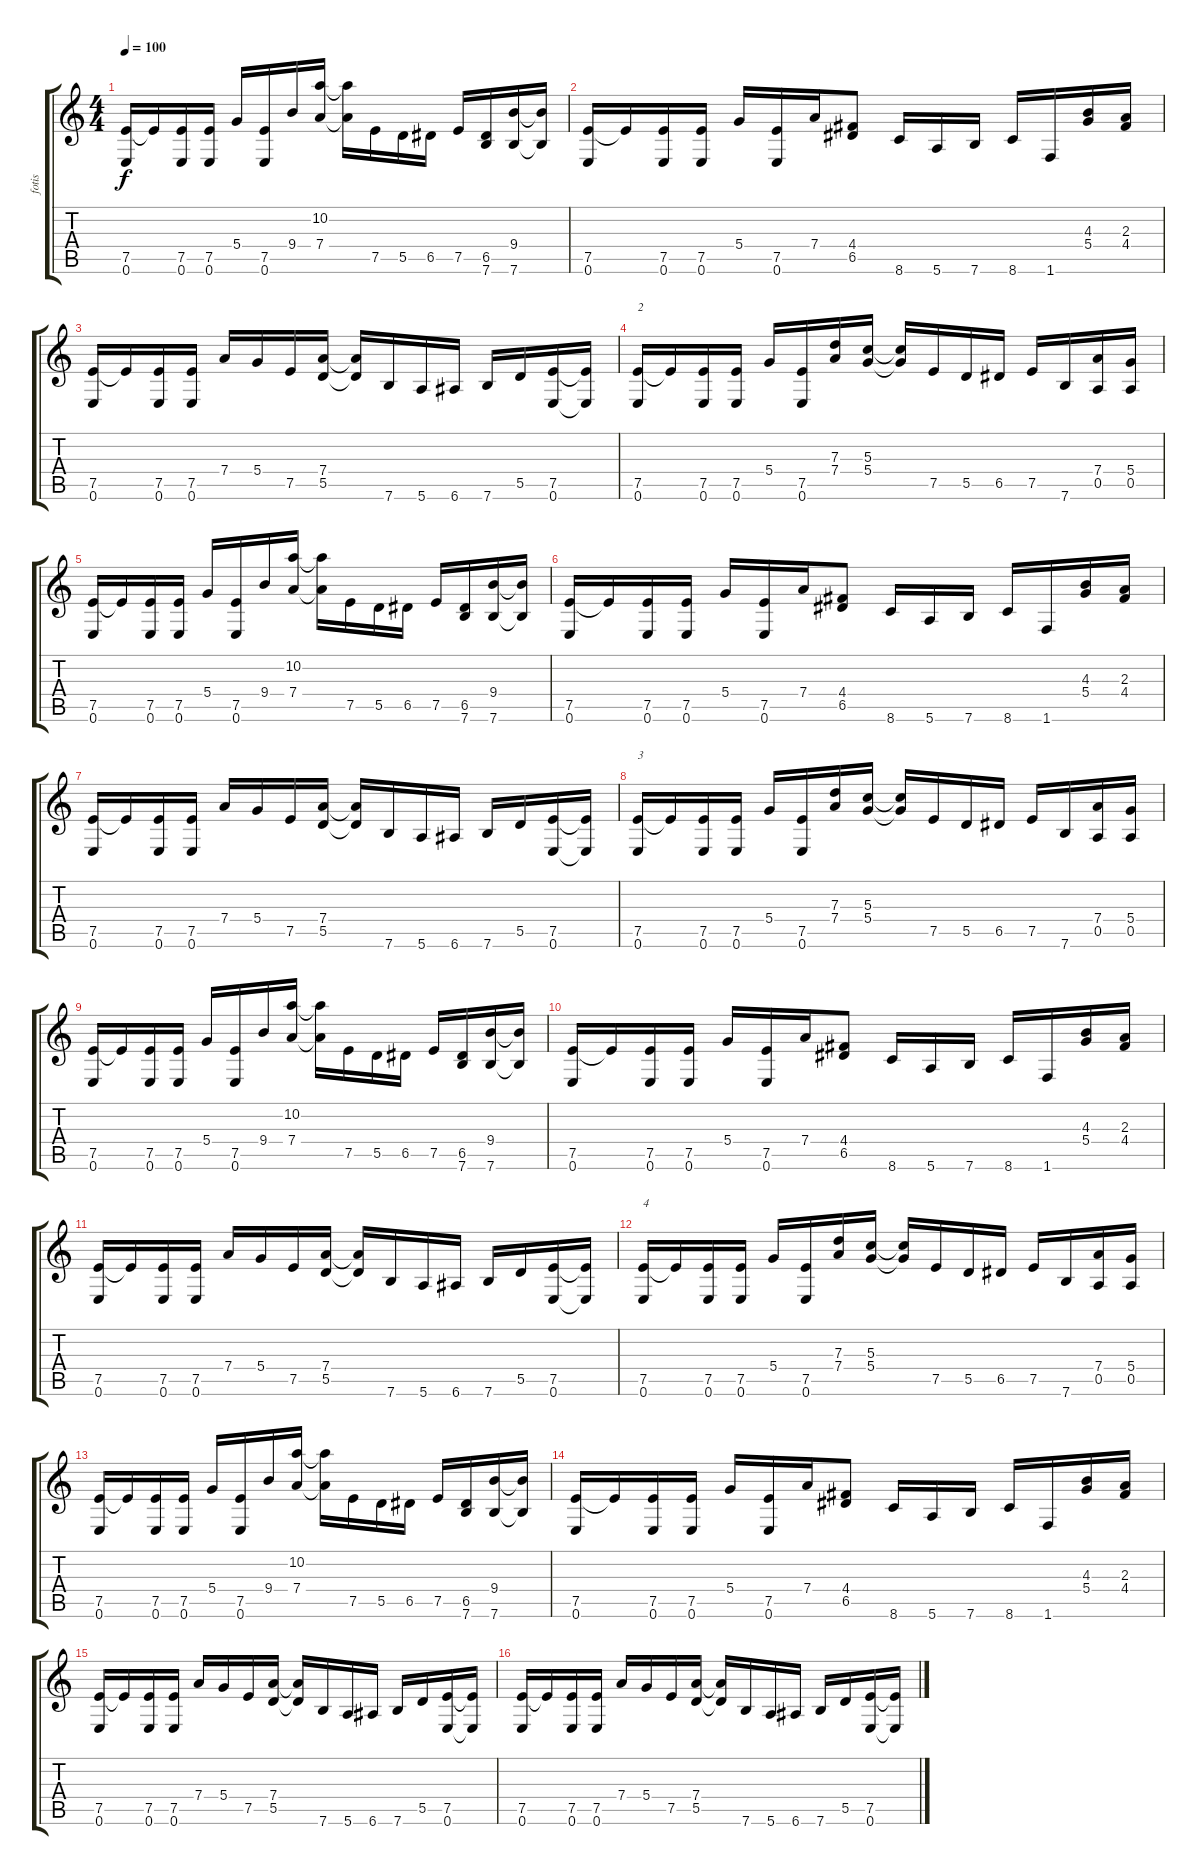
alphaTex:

\track ("fotis" "fotis") {instrument overdrivenguitar}
\staff {score tabs}
\tuning (E4 B3 G3 D3 A2 E2) {hide}
\ts (4 4)
\tempo 100
\clef g2
\ks c
(7.5 0.6).16{dy f} 7.5{t}.16 (7.5 0.6).16 (7.5 0.6).16 5.4.16 (7.5 0.6).16 9.4.16 (10.2 7.4).16 (10.2{t} 7.4{t}).16 7.5.16 5.5.16 6.5.16 7.5.16 (6.5 7.6).16 (9.4 7.6).16 (9.4{t} 7.6{t}).16 |
(7.5 0.6).16 7.5{t}.16 (7.5 0.6).16 (7.5 0.6).16 5.4.16 (7.5 0.6).16 7.4.16 (4.4 6.5).8 8.6.16 5.6.16 7.6.16 8.6.16 1.6.16 (4.3 5.4).16 (2.3 4.4).16 |
(7.5 0.6).16 7.5{t}.16 (7.5 0.6).16 (7.5 0.6).16 7.4.16 5.4.16 7.5.16 (7.4 5.5).16 (7.4{t} 5.5{t}).16 7.6.16 5.6.16 6.6.16 7.6.16 5.5.16 (7.5 0.6).16 (7.5{t} 0.6{t}).16 |
(7.5 0.6).16{txt "2"} 7.5{t}.16 (7.5 0.6).16 (7.5 0.6).16 5.4.16 (7.5 0.6).16 (7.3 7.4).16 (5.3 5.4).16 (5.3{t} 5.4{t}).16 7.5.16 5.5.16 6.5.16 7.5.16 7.6.16 (7.4 0.5).16 (5.4 0.5).16 |
(7.5 0.6).16 7.5{t}.16 (7.5 0.6).16 (7.5 0.6).16 5.4.16 (7.5 0.6).16 9.4.16 (10.2 7.4).16 (10.2{t} 7.4{t}).16 7.5.16 5.5.16 6.5.16 7.5.16 (6.5 7.6).16 (9.4 7.6).16 (9.4{t} 7.6{t}).16 |
(7.5 0.6).16 7.5{t}.16 (7.5 0.6).16 (7.5 0.6).16 5.4.16 (7.5 0.6).16 7.4.16 (4.4 6.5).8 8.6.16 5.6.16 7.6.16 8.6.16 1.6.16 (4.3 5.4).16 (2.3 4.4).16 |
(7.5 0.6).16 7.5{t}.16 (7.5 0.6).16 (7.5 0.6).16 7.4.16 5.4.16 7.5.16 (7.4 5.5).16 (7.4{t} 5.5{t}).16 7.6.16 5.6.16 6.6.16 7.6.16 5.5.16 (7.5 0.6).16 (7.5{t} 0.6{t}).16 |
(7.5 0.6).16{txt "3"} 7.5{t}.16 (7.5 0.6).16 (7.5 0.6).16 5.4.16 (7.5 0.6).16 (7.3 7.4).16 (5.3 5.4).16 (5.3{t} 5.4{t}).16 7.5.16 5.5.16 6.5.16 7.5.16 7.6.16 (7.4 0.5).16 (5.4 0.5).16 |
(7.5 0.6).16 7.5{t}.16 (7.5 0.6).16 (7.5 0.6).16 5.4.16 (7.5 0.6).16 9.4.16 (10.2 7.4).16 (10.2{t} 7.4{t}).16 7.5.16 5.5.16 6.5.16 7.5.16 (6.5 7.6).16 (9.4 7.6).16 (9.4{t} 7.6{t}).16 |
(7.5 0.6).16 7.5{t}.16 (7.5 0.6).16 (7.5 0.6).16 5.4.16 (7.5 0.6).16 7.4.16 (4.4 6.5).8 8.6.16 5.6.16 7.6.16 8.6.16 1.6.16 (4.3 5.4).16 (2.3 4.4).16 |
(7.5 0.6).16 7.5{t}.16 (7.5 0.6).16 (7.5 0.6).16 7.4.16 5.4.16 7.5.16 (7.4 5.5).16 (7.4{t} 5.5{t}).16 7.6.16 5.6.16 6.6.16 7.6.16 5.5.16 (7.5 0.6).16 (7.5{t} 0.6{t}).16 |
(7.5 0.6).16{txt "4"} 7.5{t}.16 (7.5 0.6).16 (7.5 0.6).16 5.4.16 (7.5 0.6).16 (7.3 7.4).16 (5.3 5.4).16 (5.3{t} 5.4{t}).16 7.5.16 5.5.16 6.5.16 7.5.16 7.6.16 (7.4 0.5).16 (5.4 0.5).16 |
(7.5 0.6).16 7.5{t}.16 (7.5 0.6).16 (7.5 0.6).16 5.4.16 (7.5 0.6).16 9.4.16 (10.2 7.4).16 (10.2{t} 7.4{t}).16 7.5.16 5.5.16 6.5.16 7.5.16 (6.5 7.6).16 (9.4 7.6).16 (9.4{t} 7.6{t}).16 |
(7.5 0.6).16 7.5{t}.16 (7.5 0.6).16 (7.5 0.6).16 5.4.16 (7.5 0.6).16 7.4.16 (4.4 6.5).8 8.6.16 5.6.16 7.6.16 8.6.16 1.6.16 (4.3 5.4).16 (2.3 4.4).16 |
(7.5 0.6).16 7.5{t}.16 (7.5 0.6).16 (7.5 0.6).16 7.4.16 5.4.16 7.5.16 (7.4 5.5).16 (7.4{t} 5.5{t}).16 7.6.16 5.6.16 6.6.16 7.6.16 5.5.16 (7.5 0.6).16 (7.5{t} 0.6{t}).16 |
(7.5 0.6).16 7.5{t}.16 (7.5 0.6).16 (7.5 0.6).16 7.4.16 5.4.16 7.5.16 (7.4 5.5).16 (7.4{t} 5.5{t}).16 7.6.16 5.6.16 6.6.16 7.6.16 5.5.16 (7.5 0.6).16 (7.5{t} 0.6{t}).16
